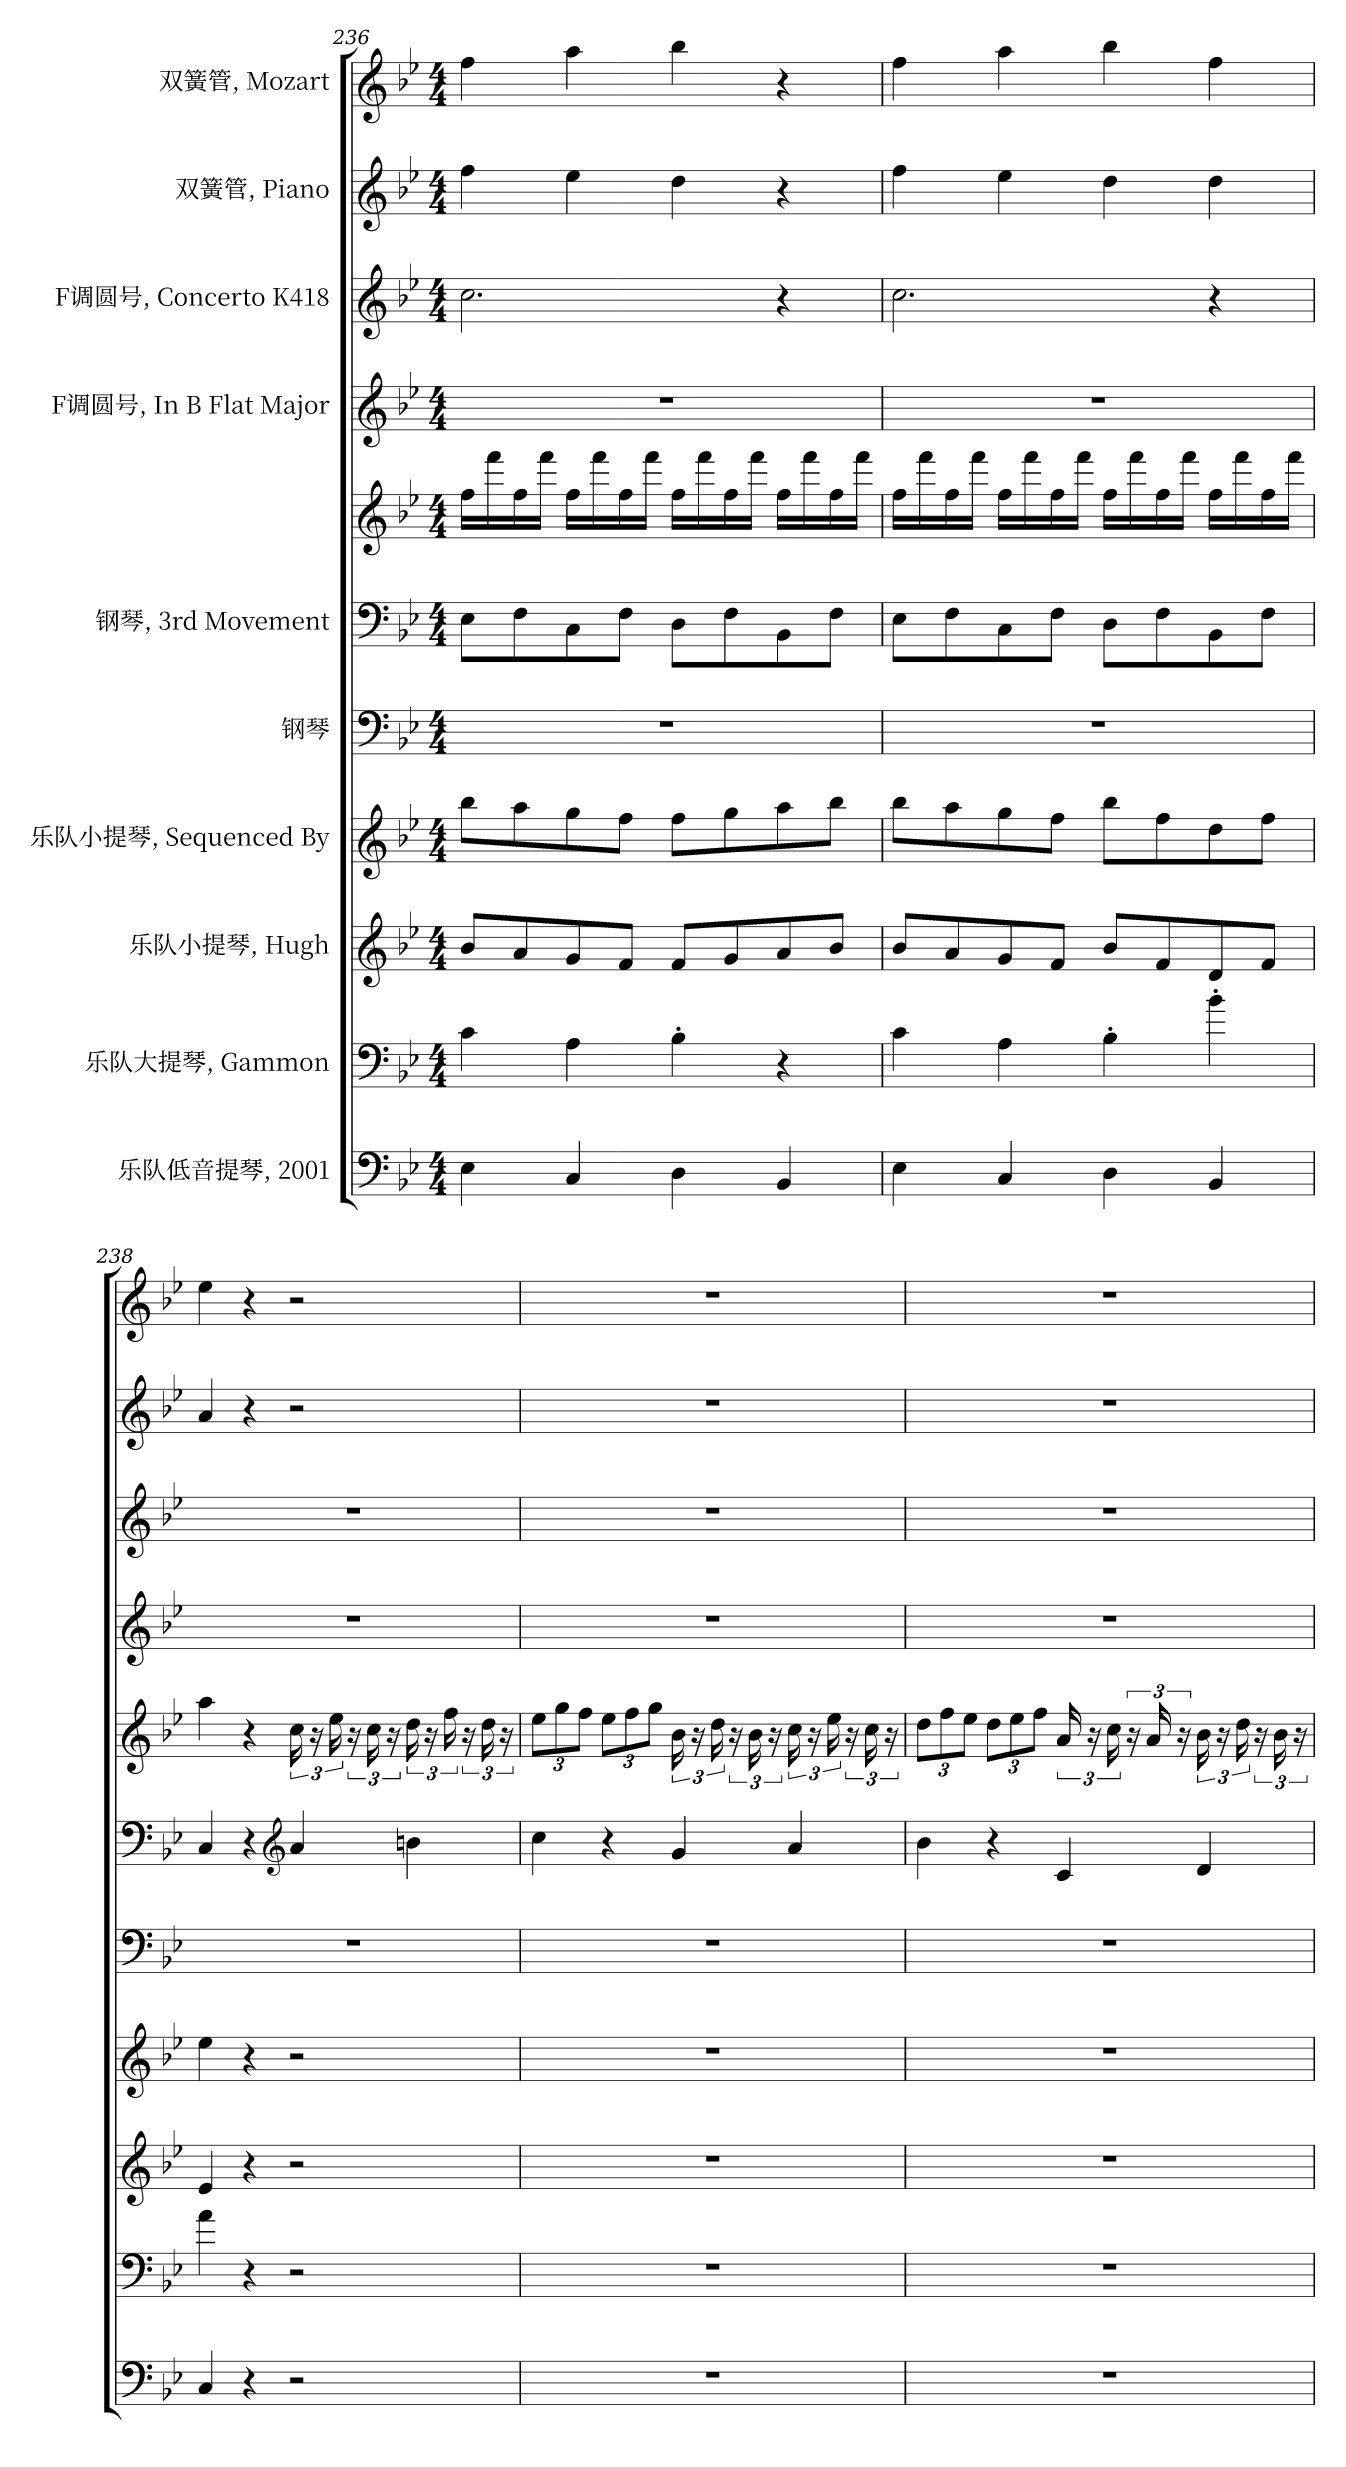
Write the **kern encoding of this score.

**kern	**kern	**kern	**kern	**kern	**kern	**kern	**kern	**kern	**kern	**kern
*part10	*part9	*part8	*part7	*part6	*part5	*part5	*part4	*part3	*part2	*part1
*staff11	*staff10	*staff9	*staff8	*staff7	*staff6	*staff5	*staff4	*staff3	*staff2	*staff1
*I"乐队低音提琴, 2001	*I"乐队大提琴, Gammon	*I"乐队小提琴,  Hugh	*I"乐队小提琴, Sequenced By	*I"钢琴	*I"钢琴, 3rd Movement	*	*I"F调圆号, In B Flat Major	*I"F调圆号, Concerto K418	*I"双簧管,  Piano	*I"双簧管,  Mozart
!!LO:PB:g=z
*clefF4	*clefF4	*clefG2	*clefG2	*clefF4	*clefF4	*clefG2	*clefG2	*clefG2	*clefG2	*clefG2
*ITrd7c12	*	*	*	*	*	*	*ITrd4c7	*ITrd4c7	*	*
*k[b-e-]	*k[b-e-]	*k[b-e-]	*k[b-e-]	*k[b-e-]	*k[b-e-]	*k[b-e-]	*k[b-e-a-]	*k[b-e-a-]	*k[b-e-]	*k[b-e-]
*M4/4	*M4/4	*M4/4	*M4/4	*M4/4	*M4/4	*M4/4	*M4/4	*M4/4	*M4/4	*M4/4
=236	=236	=236	=236	=236	=236	=236	=236	=236	=236	=236
4EE-\	4c\	8b-/L	8bb-\L	1r	8E-\L	16ff\LL	1r	2.f\	4ff\	4ff\
.	.	.	.	.	.	16fff\	.	.	.	.
.	.	8a/	8aa\	.	8F\	16ff\	.	.	.	.
.	.	.	.	.	.	16fff\JJ	.	.	.	.
4CC/	4A\	8g/	8gg\	.	8C\	16ff\LL	.	.	4ee-\	4aa\
.	.	.	.	.	.	16fff\	.	.	.	.
.	.	8f/J	8ff\J	.	8F\J	16ff\	.	.	.	.
.	.	.	.	.	.	16fff\JJ	.	.	.	.
4DD\	4B-'\	8f/L	8ff\L	.	8D\L	16ff\LL	.	.	4dd\	4bb-\
.	.	.	.	.	.	16fff\	.	.	.	.
.	.	8g/	8gg\	.	8F\	16ff\	.	.	.	.
.	.	.	.	.	.	16fff\JJ	.	.	.	.
4BBB-/	4r	8a/	8aa\	.	8BB-\	16ff\LL	.	4r	4r	4r
.	.	.	.	.	.	16fff\	.	.	.	.
.	.	8b-/J	8bb-\J	.	8F\J	16ff\	.	.	.	.
.	.	.	.	.	.	16fff\JJ	.	.	.	.
=237	=237	=237	=237	=237	=237	=237	=237	=237	=237	=237
4EE-\	4c\	8b-/L	8bb-\L	1r	8E-\L	16ff\LL	1r	2.f\	4ff\	4ff\
.	.	.	.	.	.	16fff\	.	.	.	.
.	.	8a/	8aa\	.	8F\	16ff\	.	.	.	.
.	.	.	.	.	.	16fff\JJ	.	.	.	.
4CC/	4A\	8g/	8gg\	.	8C\	16ff\LL	.	.	4ee-\	4aa\
.	.	.	.	.	.	16fff\	.	.	.	.
.	.	8f/J	8ff\J	.	8F\J	16ff\	.	.	.	.
.	.	.	.	.	.	16fff\JJ	.	.	.	.
4DD\	4B-'\	8b-/L	8bb-\L	.	8D\L	16ff\LL	.	.	4dd\	4bb-\
.	.	.	.	.	.	16fff\	.	.	.	.
.	.	8f/	8ff\	.	8F\	16ff\	.	.	.	.
.	.	.	.	.	.	16fff\JJ	.	.	.	.
4BBB-/	4b-'\	8d/	8dd\	.	8BB-\	16ff\LL	.	4r	4dd\	4ff\
.	.	.	.	.	.	16fff\	.	.	.	.
.	.	8f/J	8ff\J	.	8F\J	16ff\	.	.	.	.
.	.	.	.	.	.	16fff\JJ	.	.	.	.
!!LO:PB:g=z
=238	=238	=238	=238	=238	=238	=238	=238	=238	=238	=238
4CC/	4a\	4e-/	4ee-\	1r	4C/	4aa\	1r	1r	4a/	4ee-\
4r	4r	4r	4r	.	4r	4r	.	.	4r	4r
*	*	*	*	*	*clefG2	*	*	*	*	*
2r	2r	2r	2r	.	4a/	24cc\	.	.	2r	2r
.	.	.	.	.	.	24r	.	.	.	.
.	.	.	.	.	.	24ee-\	.	.	.	.
.	.	.	.	.	.	24r	.	.	.	.
.	.	.	.	.	.	24cc\	.	.	.	.
.	.	.	.	.	.	24r	.	.	.	.
.	.	.	.	.	4bn\	24dd\	.	.	.	.
.	.	.	.	.	.	24r	.	.	.	.
.	.	.	.	.	.	24ff\	.	.	.	.
.	.	.	.	.	.	24r	.	.	.	.
.	.	.	.	.	.	24dd\	.	.	.	.
.	.	.	.	.	.	24r	.	.	.	.
=239	=239	=239	=239	=239	=239	=239	=239	=239	=239	=239
*	*	*	*	*	*	*Xbrackettup	*	*	*	*
1r	1r	1r	1r	1r	4cc\	12ee-\L	1r	1r	1r	1r
.	.	.	.	.	.	12gg\	.	.	.	.
.	.	.	.	.	.	12ff\J	.	.	.	.
.	.	.	.	.	4r	12ee-\L	.	.	.	.
.	.	.	.	.	.	12ff\	.	.	.	.
.	.	.	.	.	.	12gg\J	.	.	.	.
*	*	*	*	*	*	*brackettup	*	*	*	*
.	.	.	.	.	4g/	24b-\	.	.	.	.
.	.	.	.	.	.	24r	.	.	.	.
.	.	.	.	.	.	24dd\	.	.	.	.
.	.	.	.	.	.	24r	.	.	.	.
.	.	.	.	.	.	24b-\	.	.	.	.
.	.	.	.	.	.	24r	.	.	.	.
.	.	.	.	.	4a/	24cc\	.	.	.	.
.	.	.	.	.	.	24r	.	.	.	.
.	.	.	.	.	.	24ee-\	.	.	.	.
.	.	.	.	.	.	24r	.	.	.	.
.	.	.	.	.	.	24cc\	.	.	.	.
.	.	.	.	.	.	24r	.	.	.	.
!!LO:PB:g=z
=240	=240	=240	=240	=240	=240	=240	=240	=240	=240	=240
*	*	*	*	*	*	*Xbrackettup	*	*	*	*
1r	1r	1r	1r	1r	4b-\	12dd\L	1r	1r	1r	1r
.	.	.	.	.	.	12ff\	.	.	.	.
.	.	.	.	.	.	12ee-\J	.	.	.	.
.	.	.	.	.	4r	12dd\L	.	.	.	.
.	.	.	.	.	.	12ee-\	.	.	.	.
.	.	.	.	.	.	12ff\J	.	.	.	.
*	*	*	*	*	*	*brackettup	*	*	*	*
.	.	.	.	.	4c/	24a/	.	.	.	.
.	.	.	.	.	.	24r	.	.	.	.
.	.	.	.	.	.	24cc\	.	.	.	.
.	.	.	.	.	.	24r	.	.	.	.
.	.	.	.	.	.	24a/	.	.	.	.
.	.	.	.	.	.	24r	.	.	.	.
.	.	.	.	.	4d/	24b-\	.	.	.	.
.	.	.	.	.	.	24r	.	.	.	.
.	.	.	.	.	.	24dd\	.	.	.	.
.	.	.	.	.	.	24r	.	.	.	.
.	.	.	.	.	.	24b-\	.	.	.	.
.	.	.	.	.	.	24r	.	.	.	.
=	=	=	=	=	=	=	=	=	=	=
*-	*-	*-	*-	*-	*-	*-	*-	*-	*-	*-
